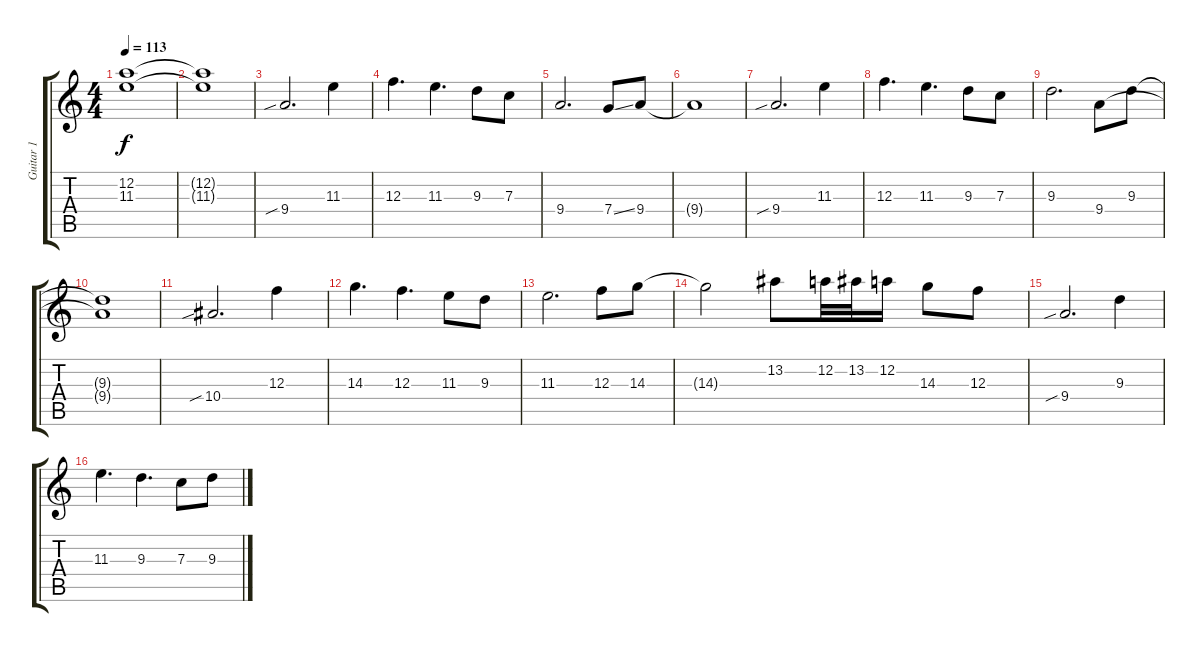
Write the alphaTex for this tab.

\track ("Guitar 1" "Guitar 1") {instrument distortionguitar}
\staff {score tabs}
\tuning (D4 A3 F3 C3 G2 D2) {hide}
\ts (4 4)
\tempo 113
\clef g2
\ks c
(12.2{t} 11.3{t}).1{dy f} |
(12.2{t} 11.3{t}).1 |
9.4{sib}.2{d} 11.3.4 |
12.3.4{d} 11.3.4{d} 9.3.8 7.3.8 |
9.4.2{d} 7.4{ss}.8 9.4.8 |
9.4{t}.1 |
9.4{sib}.2{d} 11.3.4 |
12.3.4{d} 11.3.4{d} 9.3.8 7.3.8 |
9.3.2{d} 9.4.8 9.3.8 |
(9.3{t} 9.4{t}).1 |
10.4{sib}.2{d} 12.3.4 |
14.3.4{d} 12.3.4{d} 11.3.8 9.3.8 |
11.3.2{d} 12.3.8 14.3.8 |
14.3{t}.2 13.2.8 12.2.32 13.2.32 12.2.16 14.3.8 12.3.8 |
9.4{sib}.2{d} 9.3.4 |
11.3.4{d} 9.3.4{d} 7.3.8 9.3.8
